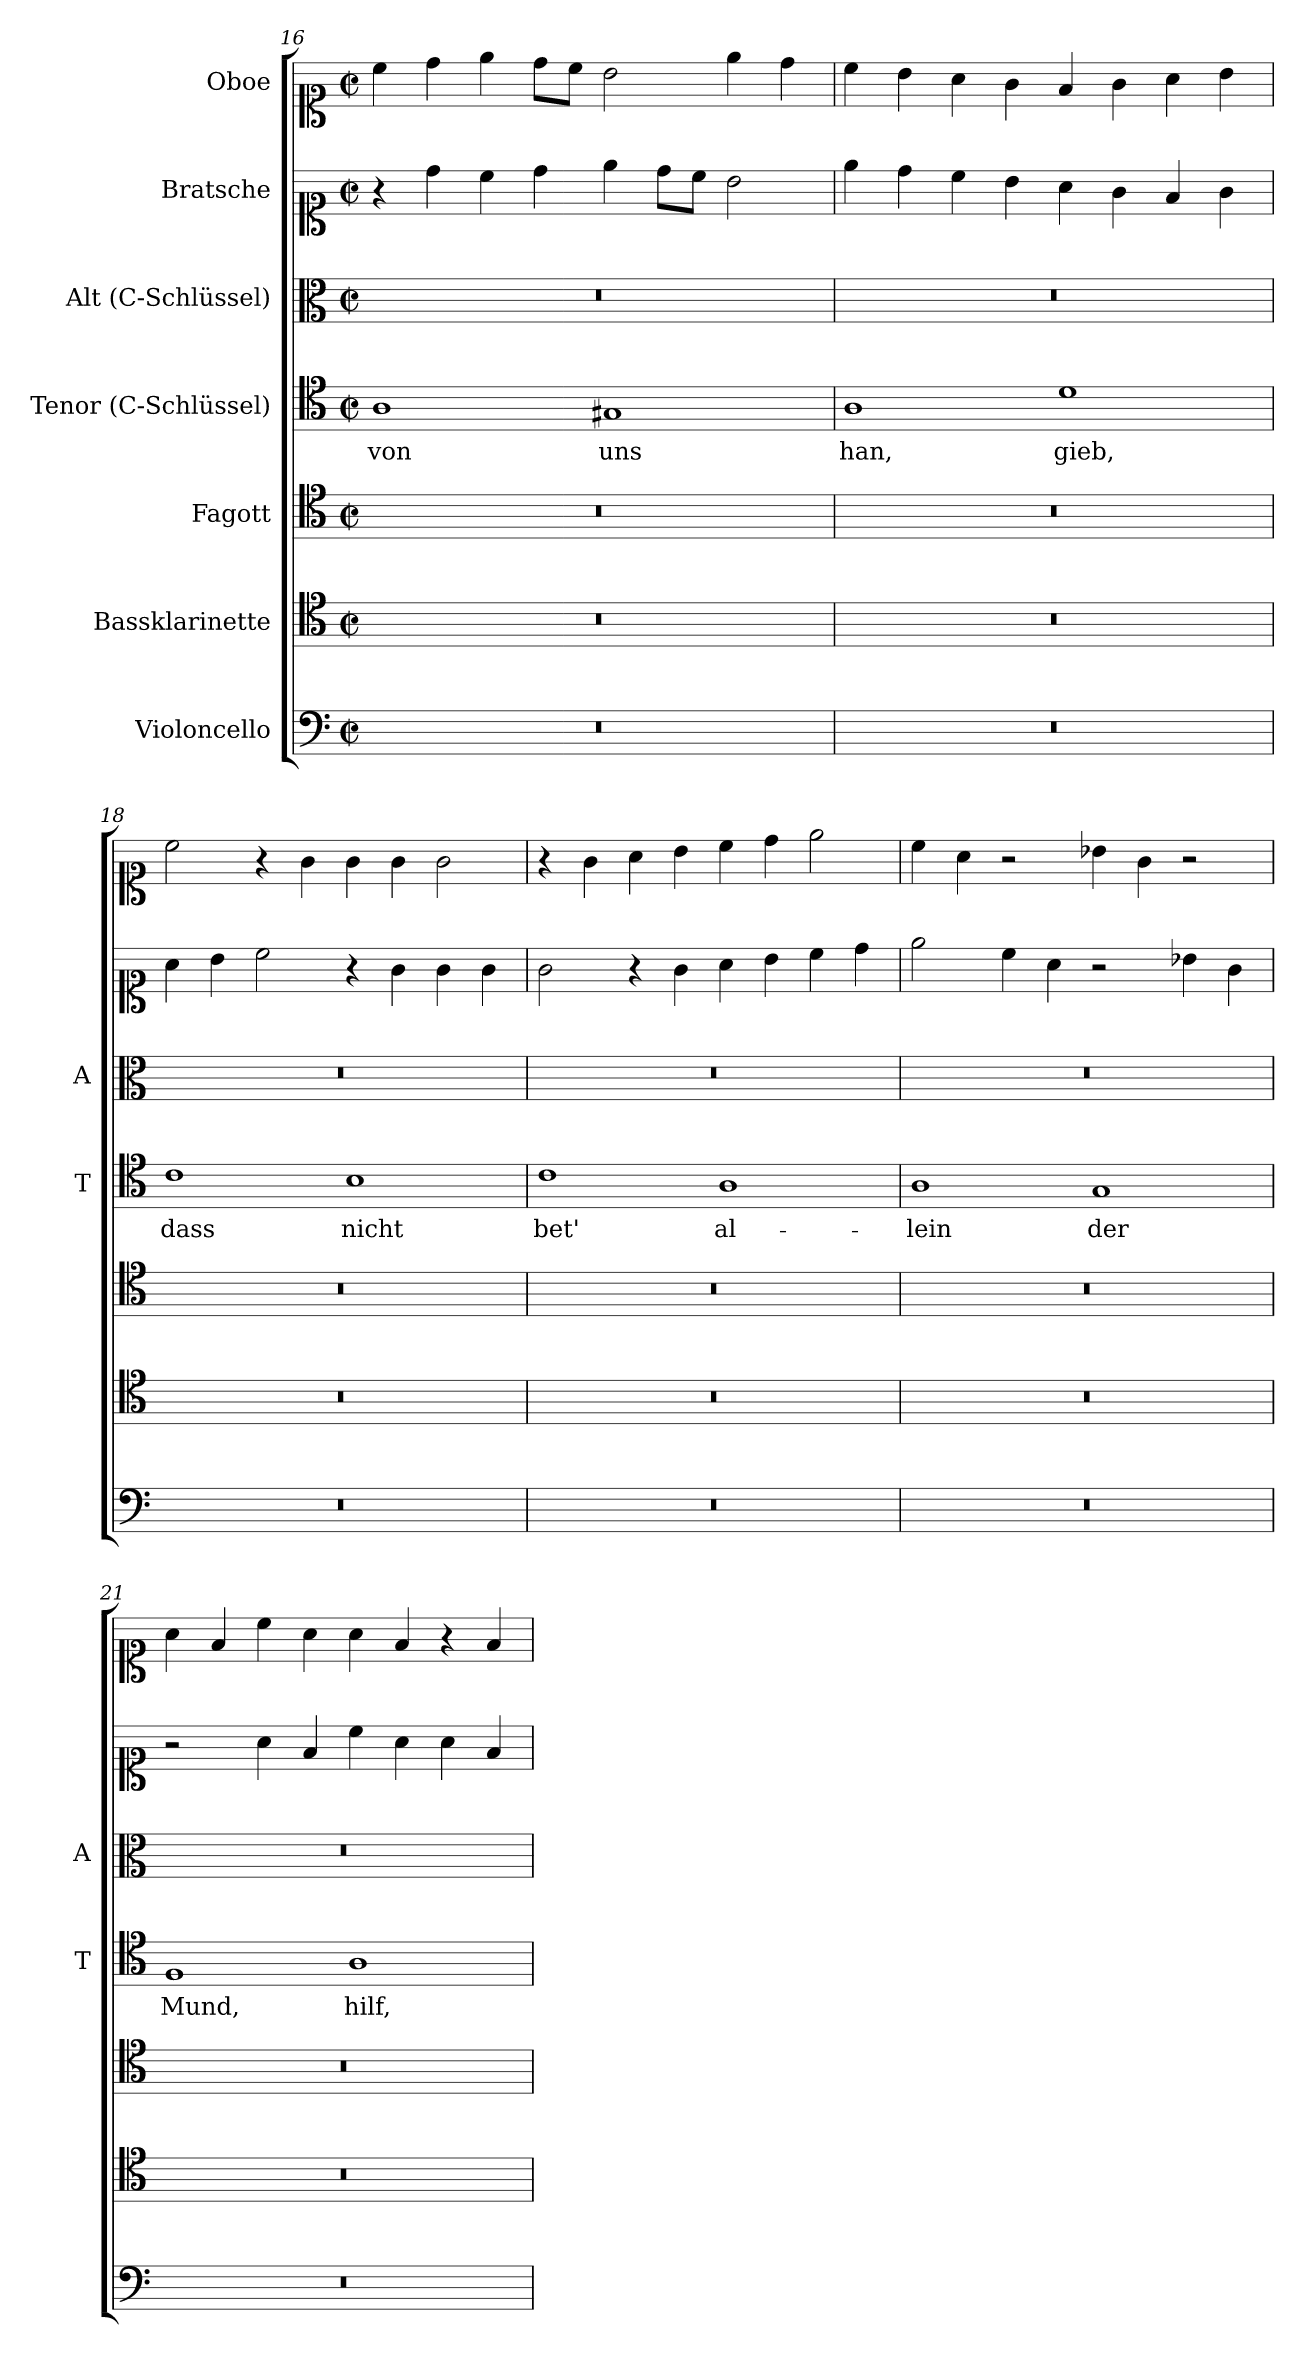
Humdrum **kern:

**kern	**kern	**kern	**kern	**text	**kern	**kern	**kern
*part7	*part6	*part5	*part4	*part4	*part3	*part2	*part1
*staff7	*staff6	*staff5	*staff4	*staff4	*staff3	*staff2	*staff1
*I"Violoncello	*I"Bassklarinette	*I"Fagott	*I"Tenor (C-Schlüssel)	*	*I"Alt (C-Schlüssel)	*I"Bratsche	*I"Oboe
*	*	*	*I'T	*	*I'A	*	*
*clefF4	*clefC4	*clefC4	*clefC4	*	*clefC3	*clefC1	*clefC1
*k[]	*k[]	*k[]	*k[]	*	*k[]	*k[]	*k[]
*M4/2	*M4/2	*M4/2	*M4/2	*	*M4/2	*M4/2	*M4/2
*met(c|)	*met(c|)	*met(c|)	*met(c|)	*	*met(c|)	*met(c|)	*met(c|)
=16	=16	=16	=16	=16	=16	=16	=16
!	!	!	!	!LO:LY:b	!	!	!
0r	0r	0r	1A	von	0r	4r	4cc\
.	.	.	.	.	.	4dd\	4dd\
.	.	.	.	.	.	4cc\	4ee\
.	.	.	.	.	.	4dd\	8dd\L
.	.	.	.	.	.	.	8cc\J
!	!	!	!	!LO:LY:b	!	!	!
.	.	.	1G#X	uns	.	4ee\	2b\
.	.	.	.	.	.	8dd\L	.
.	.	.	.	.	.	8cc\J	.
.	.	.	.	.	.	2b\	4ee\
.	.	.	.	.	.	.	4dd\
=17	=17	=17	=17	=17	=17	=17	=17
!	!	!	!	!LO:LY:b	!	!	!
0r	0r	0r	1A	han,	0r	4ee\	4cc\
.	.	.	.	.	.	4dd\	4b\
.	.	.	.	.	.	4cc\	4a\
.	.	.	.	.	.	4b\	4g\
!	!	!	!	!LO:LY:b	!	!	!
.	.	.	1d	gieb,	.	4a\	4f/
.	.	.	.	.	.	4g\	4g\
.	.	.	.	.	.	4f/	4a\
.	.	.	.	.	.	4g\	4b\
=18	=18	=18	=18	=18	=18	=18	=18
!	!	!	!	!LO:LY:b	!	!	!
0r	0r	0r	1c	dass	0r	4a\	2cc\
.	.	.	.	.	.	4b\	.
.	.	.	.	.	.	2cc\	4r
.	.	.	.	.	.	.	4g\
!	!	!	!	!LO:LY:b	!	!	!
.	.	.	1B	nicht	.	4r	4g\
.	.	.	.	.	.	4g\	4g\
.	.	.	.	.	.	4g\	2g\
.	.	.	.	.	.	4g\	.
=19	=19	=19	=19	=19	=19	=19	=19
!	!	!	!	!LO:LY:b	!	!	!
0r	0r	0r	1c	bet'	0r	2g\	4r
.	.	.	.	.	.	.	4g\
.	.	.	.	.	.	4r	4a\
.	.	.	.	.	.	4g\	4b\
!	!	!	!	!LO:LY:b	!	!	!
.	.	.	1A	al-	.	4a\	4cc\
.	.	.	.	.	.	4b\	4dd\
.	.	.	.	.	.	4cc\	2ee\
.	.	.	.	.	.	4dd\	.
!!LO:LB:g=z
=20	=20	=20	=20	=20	=20	=20	=20
!	!	!	!	!LO:LY:b	!	!	!
0r	0r	0r	1A	-lein	0r	2ee\	4cc\
.	.	.	.	.	.	.	4a\
.	.	.	.	.	.	4cc\	2r
.	.	.	.	.	.	4a\	.
!	!	!	!	!LO:LY:b	!	!	!
.	.	.	1G	der	.	2r	4b-X\
.	.	.	.	.	.	.	4g\
.	.	.	.	.	.	4b-X\	2r
.	.	.	.	.	.	4g\	.
=21	=21	=21	=21	=21	=21	=21	=21
!	!	!	!	!LO:LY:b	!	!	!
0r	0r	0r	1F	Mund,	0r	2r	4a\
.	.	.	.	.	.	.	4f/
.	.	.	.	.	.	4a\	4cc\
.	.	.	.	.	.	4f/	4a\
!	!	!	!	!LO:LY:b	!	!	!
.	.	.	1A	hilf,	.	4cc\	4a\
.	.	.	.	.	.	4a\	4f/
.	.	.	.	.	.	4a\	4r
.	.	.	.	.	.	4f/	4f/
=	=	=	=	=	=	=	=
*-	*-	*-	*-	*-	*-	*-	*-
